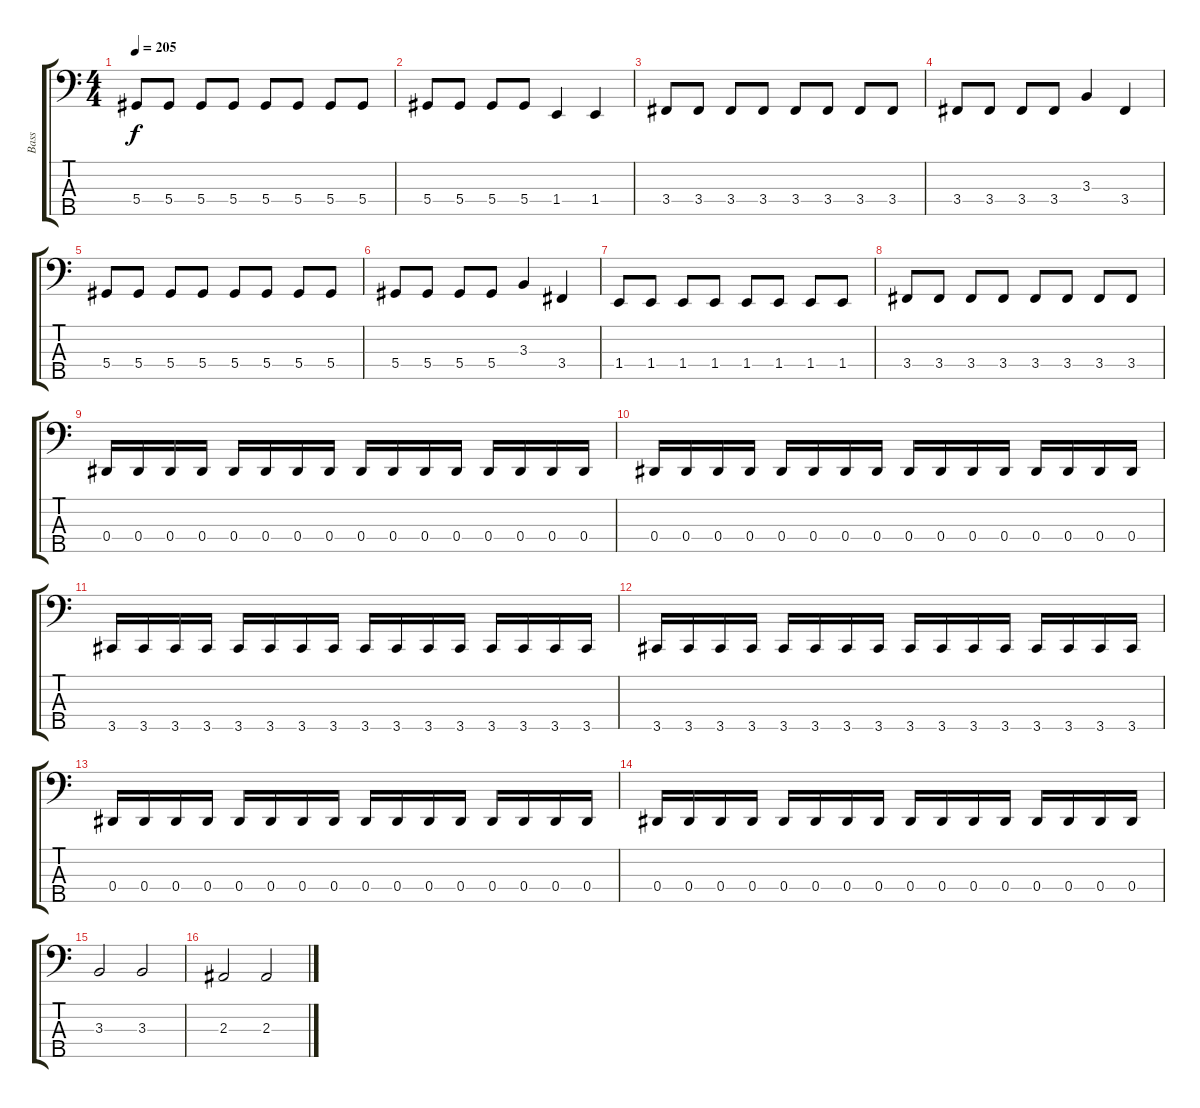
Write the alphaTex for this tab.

\track ("Bass" "Bass") {instrument electricbasspick}
\staff {score tabs}
\tuning (Gb2 Db2 Ab1 Eb1 Bb0) {hide}
\ts (4 4)
\tempo 205
\clef f4
\ks c
5.4.8{dy f} 5.4.8 5.4.8 5.4.8 5.4.8 5.4.8 5.4.8 5.4.8 |
5.4.8 5.4.8 5.4.8 5.4.8 1.4.4 1.4.4 |
3.4.8 3.4.8 3.4.8 3.4.8 3.4.8 3.4.8 3.4.8 3.4.8 |
3.4.8 3.4.8 3.4.8 3.4.8 3.3.4 3.4.4 |
5.4.8 5.4.8 5.4.8 5.4.8 5.4.8 5.4.8 5.4.8 5.4.8 |
5.4.8 5.4.8 5.4.8 5.4.8 3.3.4 3.4.4 |
1.4.8 1.4.8 1.4.8 1.4.8 1.4.8 1.4.8 1.4.8 1.4.8 |
3.4.8 3.4.8 3.4.8 3.4.8 3.4.8 3.4.8 3.4.8 3.4.8 |
0.4.16{instrument electricbassfinger} 0.4.16 0.4.16 0.4.16 0.4.16 0.4.16 0.4.16 0.4.16 0.4.16 0.4.16 0.4.16 0.4.16 0.4.16 0.4.16 0.4.16 0.4.16 |
0.4.16 0.4.16 0.4.16 0.4.16 0.4.16 0.4.16 0.4.16 0.4.16 0.4.16 0.4.16 0.4.16 0.4.16 0.4.16 0.4.16 0.4.16 0.4.16 |
3.5.16 3.5.16 3.5.16 3.5.16 3.5.16 3.5.16 3.5.16 3.5.16 3.5.16 3.5.16 3.5.16 3.5.16 3.5.16 3.5.16 3.5.16 3.5.16 |
3.5.16 3.5.16 3.5.16 3.5.16 3.5.16 3.5.16 3.5.16 3.5.16 3.5.16 3.5.16 3.5.16 3.5.16 3.5.16 3.5.16 3.5.16 3.5.16 |
0.4.16 0.4.16 0.4.16 0.4.16 0.4.16 0.4.16 0.4.16 0.4.16 0.4.16 0.4.16 0.4.16 0.4.16 0.4.16 0.4.16 0.4.16 0.4.16 |
0.4.16 0.4.16 0.4.16 0.4.16 0.4.16 0.4.16 0.4.16 0.4.16 0.4.16 0.4.16 0.4.16 0.4.16 0.4.16 0.4.16 0.4.16 0.4.16 |
3.3.2 3.3.2 |
2.3.2 2.3.2
